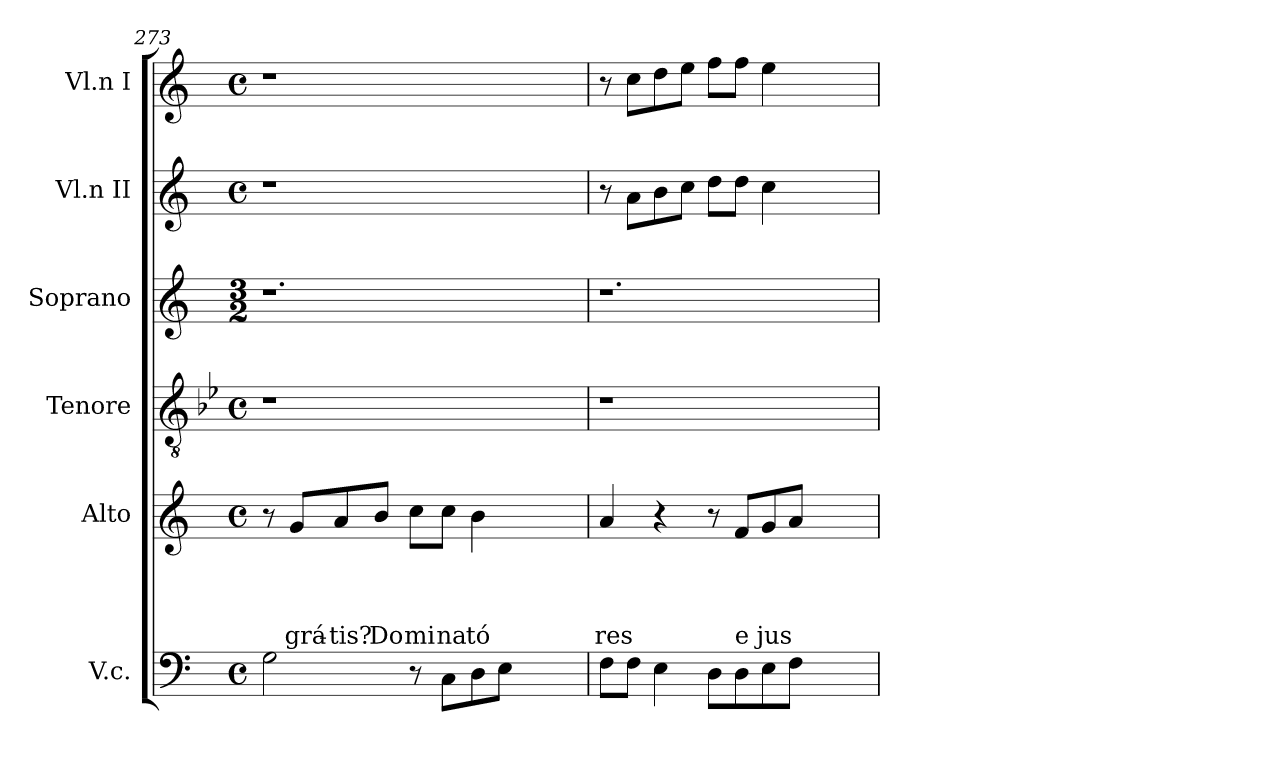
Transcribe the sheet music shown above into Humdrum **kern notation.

**kern	**kern	**text	**text	**text	**text	**kern	**kern	**kern	**kern
*part6	*part5	*part5	*part5	*part5	*part5	*part4	*part3	*part2	*part1
*staff6	*staff5	*staff5	*staff5	*staff5	*staff5	*staff4	*staff3	*staff2	*staff1
*I"V.c.	*I"Alto	*	*	*	*	*I"Tenore	*I"Soprano	*I"Vl.n II	*I"Vl.n I
*I'V.c.	*I'Alto	*	*	*	*	*I'Tenore	*I'Soprano	*I'Vl.n II	*I'Vl.n I
*clefF4	*clefG2	*	*	*	*	*clefGv2	*clefG2	*clefG2	*clefG2
*k[]	*k[]	*	*	*	*	*k[b-e-]	*k[]	*k[]	*k[]
*C:	*C:	*	*	*	*	*B-:	*C:	*C:	*C:
*M4/4	*M4/4	*	*	*	*	*M4/4	*M3/2	*M4/4	*M4/4
*met(c)	*met(c)	*	*	*	*	*met(c)	*	*met(c)	*met(c)
=273	=273	=273	=273	=273	=273	=273	=273	=273	=273
2G\	8r	.	.	.	.	1r	1.r	1r	1r
!	!	!	!	!	!LO:LY:b	!	!	!	!
.	8g/L	.	.	.	grá-	.	.	.	.
!	!	!	!	!	!LO:LY:b	!	!	!	!
.	8a/	.	.	.	-tis?	.	.	.	.
!	!	!	!	!	!LO:LY:b	!	!	!	!
.	8b/J	.	.	.	Do	.	.	.	.
!	!	!	!	!	!LO:LY:b	!	!	!	!
8r	8cc\L	.	.	.	mi	.	.	.	.
!	!	!	!	!	!LO:LY:b	!	!	!	!
8C\L	8cc\J	.	.	.	na	.	.	.	.
!	!	!	!	!	!LO:LY:b	!	!	!	!
8D\	4b\	.	.	.	tó	.	.	.	.
8E\J	.	.	.	.	.	.	.	.	.
2ryy	2ryy	.	.	.	.	2ryy	.	2ryy	2ryy
=274	=274	=274	=274	=274	=274	=274	=274	=274	=274
!	!	!	!	!	!LO:LY:b	!	!	!	!
8F\L	4a/	.	.	.	res	1r	1.r	8r	8r
8F\J	.	.	.	.	.	.	.	8a\L	8cc\L
4E\	4r	.	.	.	.	.	.	8b\	8dd\
.	.	.	.	.	.	.	.	8cc\J	8ee\J
8D\L	8r	.	.	.	.	.	.	8dd\L	8ff\L
!	!	!	!	!	!LO:LY:b	!	!	!	!
8D\	8f/L	.	.	.	e	.	.	8dd\J	8ff\J
!	!	!	!	!	!LO:LY:b	!	!	!	!
8E\	8g/	.	.	.	jus	.	.	4cc\	4ee\
8F\J	8a/J	.	.	.	.	.	.	.	.
2ryy	2ryy	.	.	.	.	2ryy	.	2ryy	2ryy
=	=	=	=	=	=	=	=	=	=
*-	*-	*-	*-	*-	*-	*-	*-	*-	*-
